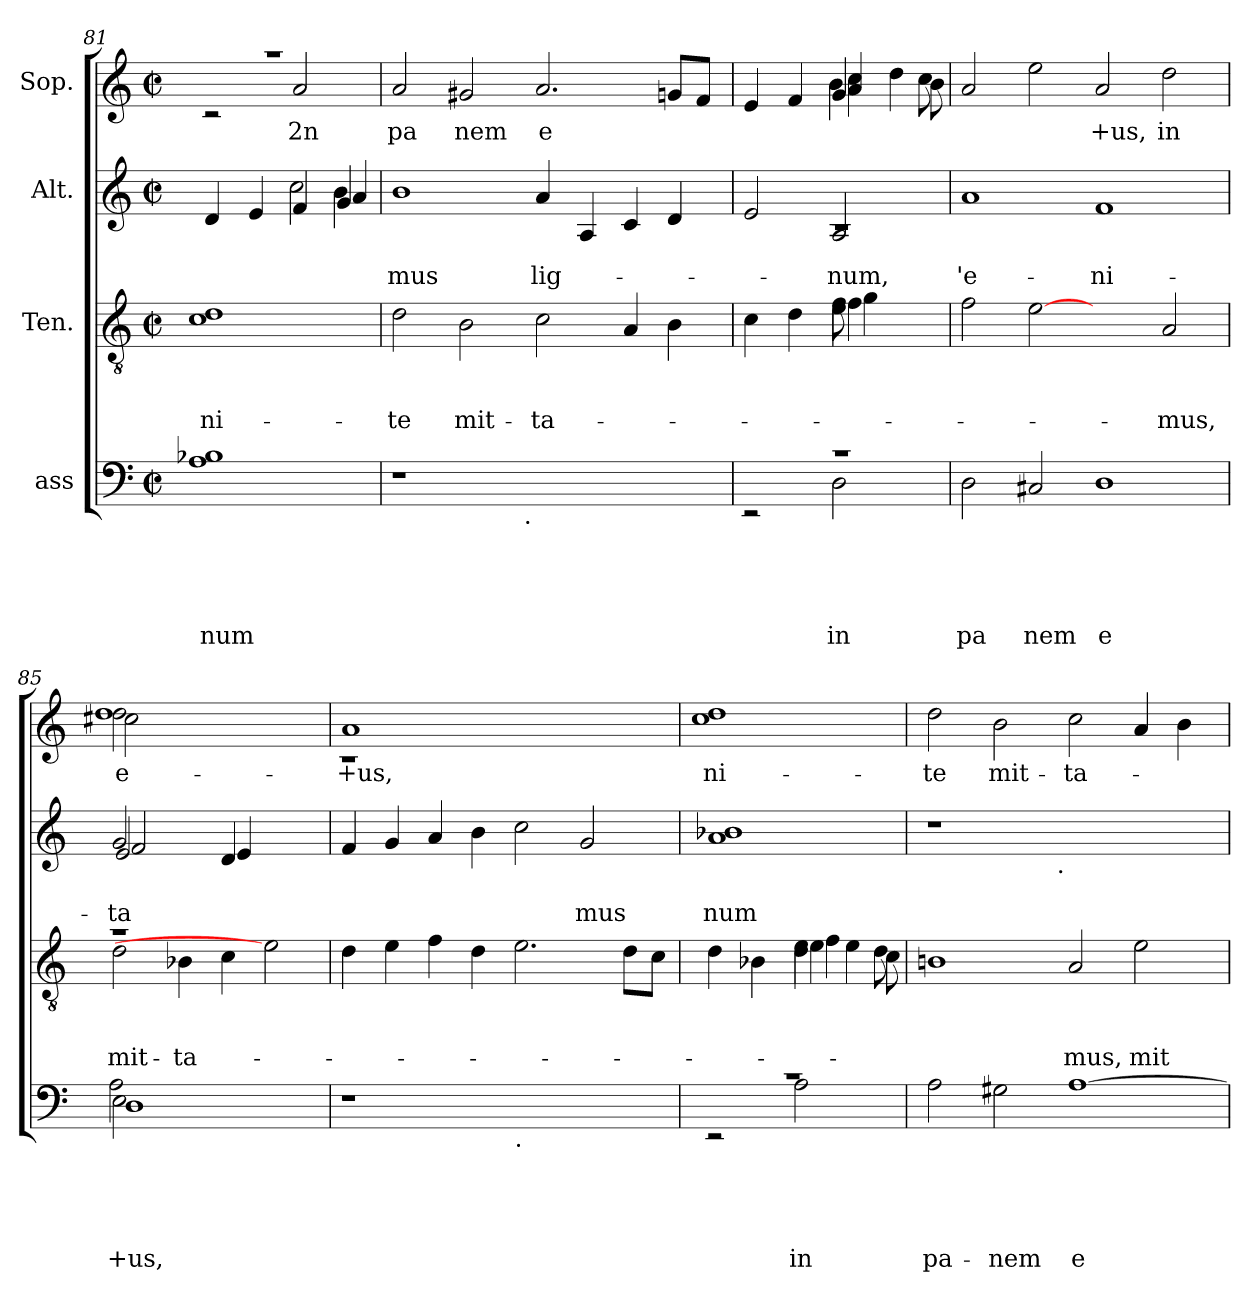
**kern	**text	**text	**text	**text	**text	**kern	**text	**text	**text	**kern	**text	**text	**kern	**text
*part4	*part4	*part4	*part4	*part4	*part4	*part3	*part3	*part3	*part3	*part2	*part2	*part2	*part1	*part1
*staff4	*staff4	*staff4	*staff4	*staff4	*staff4	*staff3	*staff3	*staff3	*staff3	*staff2	*staff2	*staff2	*staff1	*staff1
*I"ass	*	*	*	*	*	*I"Ten.	*	*	*	*I"Alt.	*	*	*I"Sop.	*
*clefF4	*	*	*	*	*	*clefGv2	*	*	*	*clefG2	*	*	*clefG2	*
*k[]	*	*	*	*	*	*k[]	*	*	*	*k[]	*	*	*k[]	*
*C:	*	*	*	*	*	*C:	*	*	*	*C:	*	*	*C:	*
*M2/2	*	*	*	*	*	*M2/2	*	*	*	*M2/2	*	*	*M2/2	*
*met(c|)	*	*	*	*	*	*met(c|)	*	*	*	*met(c|)	*	*	*met(c|)	*
=81	=81	=81	=81	=81	=81	=81	=81	=81	=81	=81	=81	=81	=81	=81
!	!	!	!	!	!LO:LY:b	!	!	!	!LO:LY:b	!	!	!	!	!
*	*	*	*	*	*	*	*	*	*	*^	*	*	*^	*
*	*	*	*	*	*	*	*	*	*	*	*^	*	*	*	*	*
*	*	*	*	*	*	*	*	*	*	*	*	*^	*	*	*	*	*
1A 1B-X	.	.	.	.	num	1c 1d	.	.	-ni-	4d/	2.ryy	2.ryy	2ryy	.	.	1raa	2rc	.
.	.	.	.	.	.	.	.	.	.	4e/	.	.	.	.	.	.	.	.
!	!	!	!	!	!	!	!	!	!	!	!	!	!	!	!	!	!	!LO:LY:b
.	.	.	.	.	.	.	.	.	.	4f/	.	.	2cc\	.	.	.	2a/	2n
.	.	.	.	.	.	.	.	.	.	4g/	4a/	4b\	.	.	.	.	.	.
*	*	*	*	*	*	*	*	*	*	*	*	*v	*v	*	*	*	*	*
*	*	*	*	*	*	*	*	*	*	*	*	*	*	*	*v	*v	*
=82	=82	=82	=82	=82	=82	=82	=82	=82	=82	=82	=82	=82	=82	=82	=82	=82
!	!	!	!	!	!	!	!	!	!LO:LY:b	!	!	!	!	!LO:LY:b	!	!LO:LY:b
*^	*	*	*	*	*	*	*	*	*	*v	*v	*v	*	*	*	*
1r	2ryy	.	.	.	.	.	2d\	.	.	-te	1b	.	-mus	2a/	pa
!	!	!	!	!	!	!	!	!	!	!LO:LY:b	!	!	!	!	!LO:LY:b
.	4...ryy	.	.	.	.	.	2B\	.	.	mit-	.	.	.	2g#X/	nem
!	!LO:TX:b:t=.	!	!	!	!	!	!	!	!	!	!	!	!	!	!
.	1ryy	.	.	.	.	.	.	.	.	.	.	.	.	.	.
!	!	!	!	!	!	!	!	!	!	!LO:LY:b	!	!	!LO:LY:b	!	!LO:LY:b
1ryy	.	.	.	.	.	.	2c\	.	.	-ta-	4a/	.	lig-	2.a/	e
.	.	.	.	.	.	.	.	.	.	.	4A/	.	.	.	.
.	.	.	.	.	.	.	4A/	.	.	.	4c/	.	.	.	.
.	.	.	.	.	.	.	4B\	.	.	.	4d/	.	.	8gn/L	.
.	.	.	.	.	.	.	.	.	.	.	.	.	.	8f/J	.
.	32ryy	.	.	.	.	.	.	.	.	.	.	.	.	.	.
=83	=83	=83	=83	=83	=83	=83	=83	=83	=83	=83	=83	=83	=83	=83	=83
*	*	*	*	*	*	*	*^	*	*	*	*^	*	*	*^	*
*	*	*	*	*	*	*	*	*^	*	*	*	*	*	*	*	*	*^	*
*	*	*	*	*	*	*	*	*	*^	*	*	*	*	*	*	*	*	*	*^	*
1rc	2rEE	.	.	.	.	.	4c\	2ryy	2ryy	2ryy	.	.	.	2e/	1rc	.	.	4e/	2ryy	2ryy	2ryy	.
.	.	.	.	.	.	.	4d\	.	.	.	.	.	.	.	.	.	.	4f/	.	.	.	.
!	!	!	!	!	!	!LO:LY:b	!	!	!	!	!	!	!	!	!	!	!LO:LY:b	!	!	!	!	!
.	2D\	.	.	.	.	in	4e\	4f\	4g\	8f\	.	.	.	2A/	.	.	-num,	4g/	4a/	4b\	4cc\	.
.	.	.	.	.	.	.	.	.	.	4ryy	.	.	.	.	.	.	.	.	.	.	.	.
.	.	.	.	.	.	.	4ryy	4ryy	4ryy	.	.	.	.	.	.	.	.	8ryy	8ryy	4ryy	4dd\	.
.	.	.	.	.	.	.	.	.	.	8ryy	.	.	.	.	.	.	.	8cc\	8b\	.	.	.
*	*	*	*	*	*	*	*	*	*	*	*	*	*	*v	*v	*	*	*	*	*	*	*
*v	*v	*	*	*	*	*	*	*	*	*	*	*	*	*	*	*	*	*v	*v	*v	*
=84	=84	=84	=84	=84	=84	=84	=84	=84	=84	=84	=84	=84	=84	=84	=84	=84	=84	=84
!	!	!	!	!	!LO:LY:b	!	!	!	!	!	!	!	!	!	!LO:LY:b	!	!	!
*	*	*	*	*	*	*v	*v	*v	*v	*	*	*	*	*	*	*v	*v	*
2D\	.	.	.	.	pa	2f\	.	.	.	1a	.	'e-	2a/	.
!	!	!	!	!	!LO:LY:b	!	!	!	!	!	!	!	!	!
2C#X/	.	.	.	.	nem	[2e	.	.	.	.	.	.	2ee\	.
!	!	!	!	!	!LO:LY:b:rj	!	!	!	!	!	!	!LO:LY:b	!	!LO:LY:b
1D	.	.	.	.	e	2ryy	.	.	.	1f	.	-ni-	2a/	+us,
!	!	!	!	!	!	!	!	!	!LO:LY:b	!	!	!	!	!LO:LY:b
.	.	.	.	.	.	2A/	.	.	-mus,	.	.	.	2dd\	in
!!LO:LB:g=z
=85	=85	=85	=85	=85	=85	=85	=85	=85	=85	=85	=85	=85	=85	=85
*^	*	*	*	*	*	*	*	*	*	*	*	*	*	*
*	*^	*	*	*	*	*	*	*	*	*	*	*	*	*	*
!	!	!	!	!	!	!	!	!	!	!	!	!	!	!	!LO:TX:a:t=-5	!
!	!	!	!	!	!	!	!LO:LY:b	!	!	!	!LO:LY:b	!	!	!LO:LY:b	!	!
*	*	*	*	*	*	*	*	*^	*	*	*	*^	*	*	*	*
!	!	!	!	!	!	!	!	!	!	!	!	!	!	!	!	!LO:LY:b	!	!
*	*	*	*	*	*	*	*	*	*	*	*	*	*	*^	*	*	*	*
!	!	!	!	!	!	!	!	!	!	!	!	!	!	!	!	!	!LO:LY:b	!	!LO:LY:b
*	*	*	*	*	*	*	*	*	*	*	*	*	*	*	*^	*	*	*^	*
!	!	!	!	!	!	!	!	!	!	!	!	!	!	!	!	!	!	!	!	!	!LO:LY:b
*	*	*	*	*	*	*	*	*	*	*	*	*	*	*	*	*	*	*	*	*^	*
!	!	!	!	!	!	!	!	!	!	!	!	!	!	!	!	!	!	!	!	!	!	!LO:LY:b
2E\	2A\	1D	.	.	.	.	+us,	1ra	2d\	.	.	mit-	2g/	2e/	2f/	2.ryy	.	ta	2dd\	2cc#X\	1dd	e-
!	!	!	!	!	!	!	!	!	!	!	!	!LO:LY:b	!	!	!	!	!	!	!	!	!	!
2ryy	2ryy	.	.	.	.	.	.	.	4B-X\	.	.	-ta-	2ryy	2ryy	4ryy	.	.	.	2ryy	2ryy	.	.
.	.	.	.	.	.	.	.	.	4c\	.	.	.	.	.	4d/	4e/	.	.	.	.	.	.
2ryy	2ryy	2ryy	.	.	.	.	.	2e]	2ryy	.	.	.	2ryy	2ryy	2ryy	2ryy	.	.	2ryy	2ryy	2ryy	.
=86	=86	=86	=86	=86	=86	=86	=86	=86	=86	=86	=86	=86	=86	=86	=86	=86	=86	=86	=86	=86	=86	=86
!	!	!	!	!	!	!	!	!	!	!	!	!	!	!	!	!	!	!	!	!	!	!LO:LY:b
*v	*v	*v	*	*	*	*	*	*	*	*	*	*	*v	*v	*v	*v	*	*	*	*v	*v	*
*	*	*	*	*	*	*v	*v	*	*	*	*	*	*	*	*	*
1r	.	.	.	.	.	4d\	.	.	.	4f/	.	.	1a	1rc	-+us,
.	.	.	.	.	.	4e\	.	.	.	4g/	.	.	.	.	.
.	.	.	.	.	.	4f\	.	.	.	4a/	.	.	.	.	.
.	.	.	.	.	.	4d\	.	.	.	4b\	.	.	.	.	.
!LO:TX:b:t=.	!	!	!	!	!	!	!	!	!	!	!	!	!	!	!
1ryy	.	.	.	.	.	2.e\	.	.	.	2cc\	.	.	1ryy	1ryy	.
!	!	!	!	!	!	!	!	!	!	!	!	!LO:LY:b	!	!	!
.	.	.	.	.	.	.	.	.	.	2g/	.	mus	.	.	.
.	.	.	.	.	.	8d\L	.	.	.	.	.	.	.	.	.
.	.	.	.	.	.	8c\J	.	.	.	.	.	.	.	.	.
*	*	*	*	*	*	*	*	*	*	*	*	*	*v	*v	*
=87	=87	=87	=87	=87	=87	=87	=87	=87	=87	=87	=87	=87	=87	=87
*^	*	*	*	*	*	*^	*	*	*	*	*	*	*	*
*	*	*	*	*	*	*	*	*^	*	*	*	*	*	*	*	*
*	*	*	*	*	*	*	*	*	*^	*	*	*	*	*	*	*	*
!	!	!	!	!	!	!	!	!	!	!	!	!	!	!	!	!LO:LY:b	!	!LO:LY:b
1rc	2rEE	.	.	.	.	.	4d\	2ryy	2ryy	2ryy	.	.	.	1a 1b-X	.	num	1cc 1dd	-ni-
.	.	.	.	.	.	.	4B-X\	.	.	.	.	.	.	.	.	.	.	.
!	!	!	!	!	!	!LO:LY:b	!	!	!	!	!	!	!	!	!	!	!	!
.	2A\	.	.	.	.	in	4d\	4e\	4f\	4e\	.	.	.	.	.	.	.	.
.	.	.	.	.	.	.	8ryy	8ryy	4ryy	4e\	.	.	.	.	.	.	.	.
.	.	.	.	.	.	.	8d\	8c\	.	.	.	.	.	.	.	.	.	.
*v	*v	*	*	*	*	*	*	*	*	*	*	*	*	*	*	*	*	*
*	*	*	*	*	*	*	*v	*v	*v	*	*	*	*	*	*	*	*
=88	=88	=88	=88	=88	=88	=88	=88	=88	=88	=88	=88	=88	=88	=88	=88
!	!	!	!	!	!LO:LY:b	!	!	!	!	!	!	!	!	!	!LO:LY:b
*	*	*	*	*	*	*v	*v	*	*	*	*^	*	*	*	*
2A\	.	.	.	.	pa-	1Bn	.	.	.	1r	2ryy	.	.	2dd\	-te
!	!	!	!	!	!LO:LY:b	!	!	!	!	!	!	!	!	!	!LO:LY:b
2G#X\	.	.	.	.	-nem	.	.	.	.	.	4...ryy	.	.	2b\	mit-
!	!	!	!	!	!	!	!	!	!	!	!LO:TX:b:t=.	!	!	!	!
.	.	.	.	.	.	.	.	.	.	.	1ryy	.	.	.	.
!	!	!	!	!	!LO:LY:b:rj	!	!	!	!LO:LY:b	!	!	!	!	!	!LO:LY:b
[>1A	.	.	.	.	e-	2A/	.	.	-mus,	1ryy	.	.	.	2cc\	-ta-
!	!	!	!	!	!	!	!	!	!LO:LY:b	!	!	!	!	!	!
.	.	.	.	.	.	2e\	.	.	mit-	.	.	.	.	4a/	.
.	.	.	.	.	.	.	.	.	.	.	.	.	.	4b\	.
.	.	.	.	.	.	.	.	.	.	.	32ryy	.	.	.	.
*	*	*	*	*	*	*	*	*	*	*v	*v	*	*	*	*
=	=	=	=	=	=	=	=	=	=	=	=	=	=	=
*-	*-	*-	*-	*-	*-	*-	*-	*-	*-	*-	*-	*-	*-	*-
